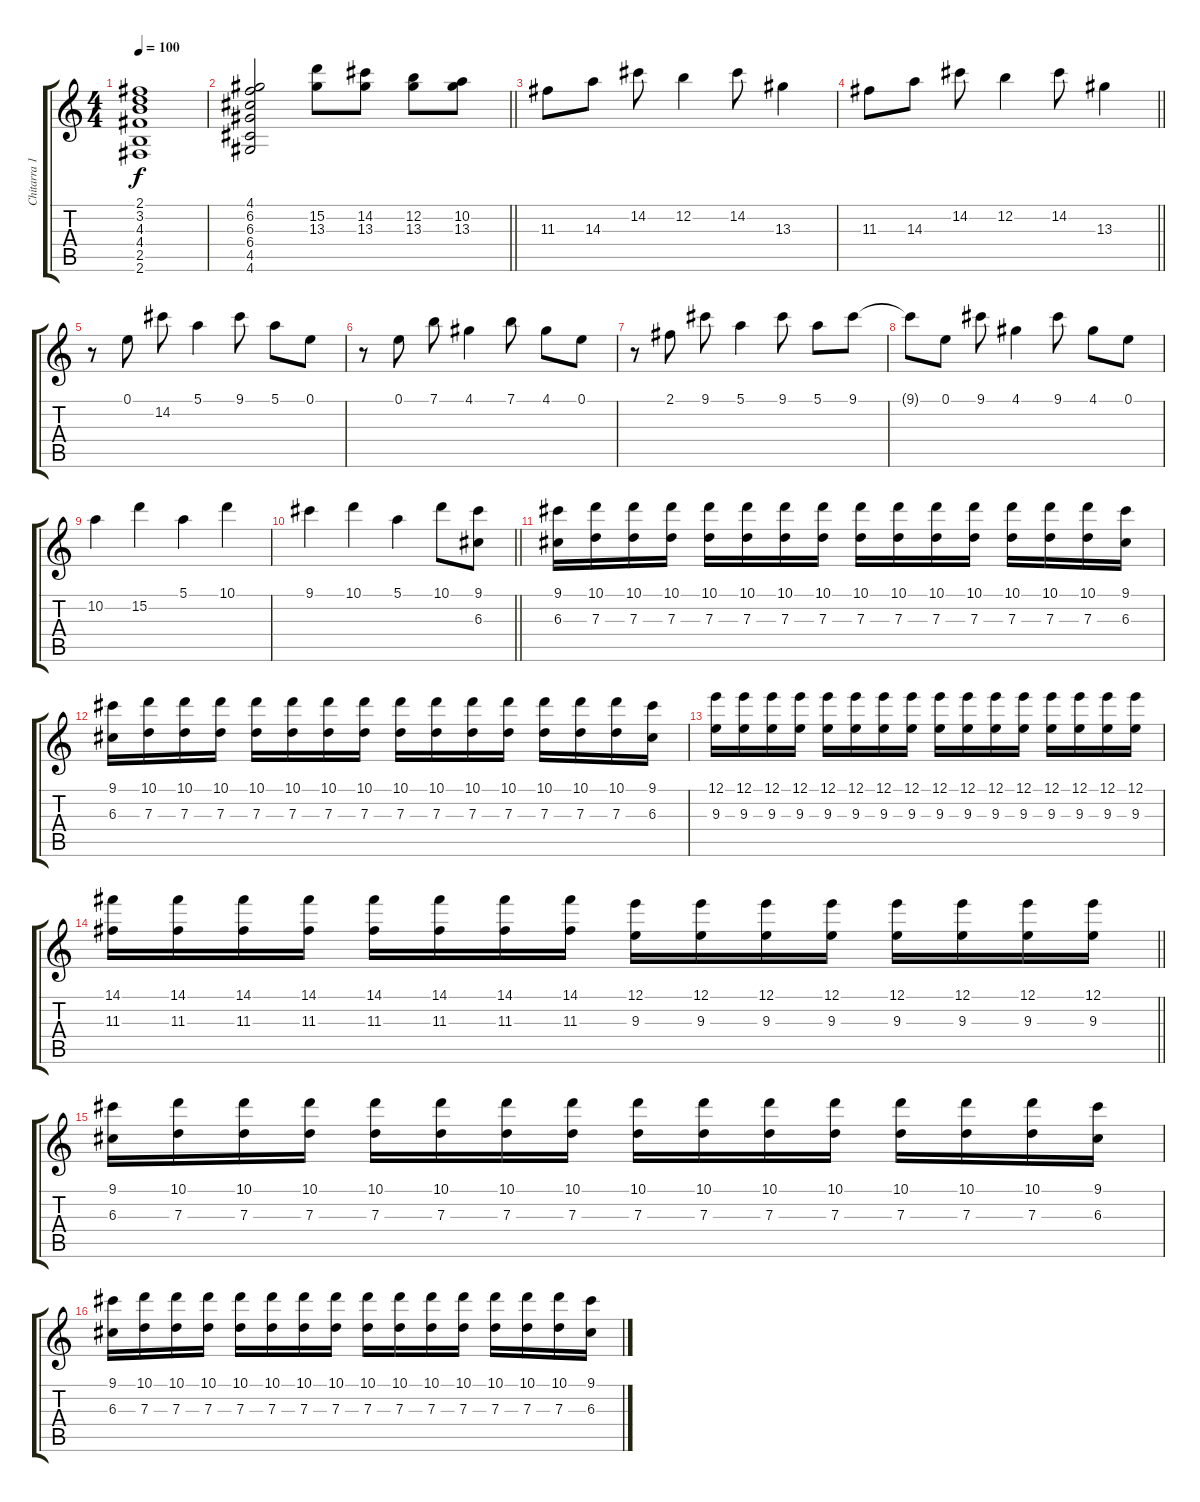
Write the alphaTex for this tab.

\track ("Chitarra 1" "Chitarra 1") {instrument electricguitarjazz}
\staff {score tabs}
\tuning (E4 B3 G3 D3 A2 E2) {hide}
\ts (4 4)
\tempo 100
\clef g2
\ks c
(2.1 3.2 4.3 4.4 2.5 2.6).1{dy f} |
\barLineRight lightlight
(4.1 6.2 6.3 6.4 4.5 4.6).2 (15.2 13.3).8 (14.2 13.3).8 (12.2 13.3).8 (10.2 13.3).8 |
11.3.8 14.3.8 14.2.8 12.2.4 14.2.8 13.3.4 |
\barLineRight lightlight
11.3.8 14.3.8 14.2.8 12.2.4 14.2.8 13.3.4 |
r.8 0.1.8 14.2.8 5.1.4 9.1.8 5.1.8 0.1.8 |
r.8 0.1.8 7.1.8 4.1.4 7.1.8 4.1.8 0.1.8 |
r.8 2.1.8 9.1.8 5.1.4 9.1.8 5.1.8 9.1.8 |
9.1{t}.8 0.1.8 9.1.8 4.1.4 9.1.8 4.1.8 0.1.8 |
10.2.4 15.2.4 5.1.4 10.1.4 |
\barLineRight lightlight
9.1.4 10.1.4 5.1.4 10.1.8 (9.1 6.3).8 |
(9.1 6.3).16 (10.1 7.3).16 (10.1 7.3).16 (10.1 7.3).16 (10.1 7.3).16 (10.1 7.3).16 (10.1 7.3).16 (10.1 7.3).16 (10.1 7.3).16 (10.1 7.3).16 (10.1 7.3).16 (10.1 7.3).16 (10.1 7.3).16 (10.1 7.3).16 (10.1 7.3).16 (9.1 6.3).16 |
(9.1 6.3).16 (10.1 7.3).16 (10.1 7.3).16 (10.1 7.3).16 (10.1 7.3).16 (10.1 7.3).16 (10.1 7.3).16 (10.1 7.3).16 (10.1 7.3).16 (10.1 7.3).16 (10.1 7.3).16 (10.1 7.3).16 (10.1 7.3).16 (10.1 7.3).16 (10.1 7.3).16 (9.1 6.3).16 |
(12.1 9.3).16 (12.1 9.3).16 (12.1 9.3).16 (12.1 9.3).16 (12.1 9.3).16 (12.1 9.3).16 (12.1 9.3).16 (12.1 9.3).16 (12.1 9.3).16 (12.1 9.3).16 (12.1 9.3).16 (12.1 9.3).16 (12.1 9.3).16 (12.1 9.3).16 (12.1 9.3).16 (12.1 9.3).16 |
\barLineRight lightlight
(14.1 11.3).16 (14.1 11.3).16 (14.1 11.3).16 (14.1 11.3).16 (14.1 11.3).16 (14.1 11.3).16 (14.1 11.3).16 (14.1 11.3).16 (12.1 9.3).16 (12.1 9.3).16 (12.1 9.3).16 (12.1 9.3).16 (12.1 9.3).16 (12.1 9.3).16 (12.1 9.3).16 (12.1 9.3).16 |
(9.1 6.3).16 (10.1 7.3).16 (10.1 7.3).16 (10.1 7.3).16 (10.1 7.3).16 (10.1 7.3).16 (10.1 7.3).16 (10.1 7.3).16 (10.1 7.3).16 (10.1 7.3).16 (10.1 7.3).16 (10.1 7.3).16 (10.1 7.3).16 (10.1 7.3).16 (10.1 7.3).16 (9.1 6.3).16 |
(9.1 6.3).16 (10.1 7.3).16 (10.1 7.3).16 (10.1 7.3).16 (10.1 7.3).16 (10.1 7.3).16 (10.1 7.3).16 (10.1 7.3).16 (10.1 7.3).16 (10.1 7.3).16 (10.1 7.3).16 (10.1 7.3).16 (10.1 7.3).16 (10.1 7.3).16 (10.1 7.3).16 (9.1 6.3).16
